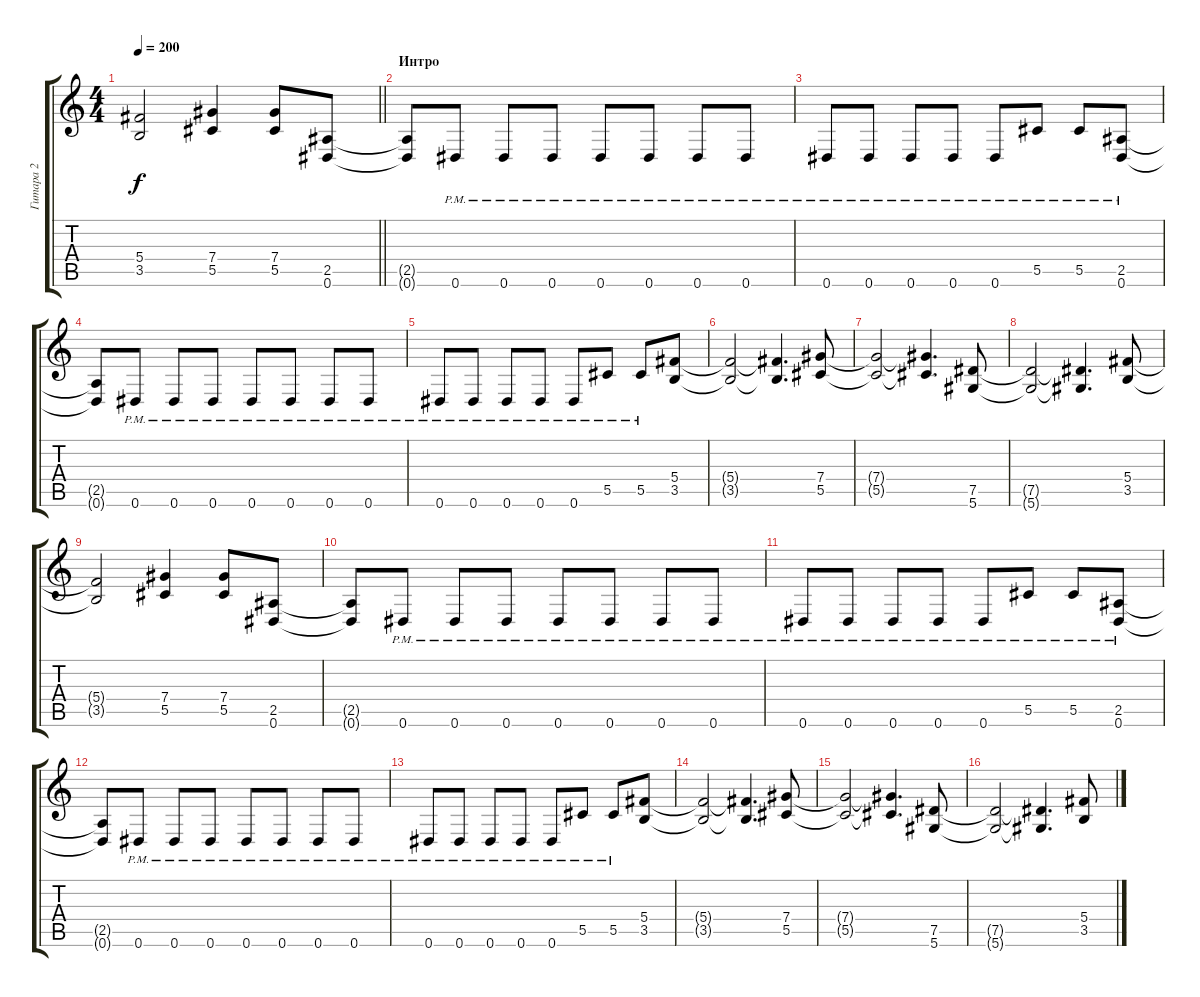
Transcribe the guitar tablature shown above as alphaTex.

\track ("Гитара 2" "Гитара 2") {instrument distortionguitar}
\staff {score tabs}
\tuning (Eb4 Bb3 Gb3 Db3 Ab2 Eb2) {hide}
\ts (4 4)
\tempo 200
\clef g2
\barLineRight lightlight
\ks c
(5.4{t} 3.5{t}).2{dy f} (7.4 5.5).4 (7.4 5.5).8 (2.5 0.6).8 |
\section ("" "Интро")
(2.5{t} 0.6{t}).8 0.6{pm}.8 0.6{pm}.8 0.6{pm}.8 0.6{pm}.8 0.6{pm}.8 0.6{pm}.8 0.6{pm}.8 |
0.6{pm}.8 0.6{pm}.8 0.6{pm}.8 0.6{pm}.8 0.6{pm}.8 5.5{pm}.8 5.5{pm}.8 (2.5 0.6{pm}).8 |
(2.5{t} 0.6{t}).8 0.6{pm}.8 0.6{pm}.8 0.6{pm}.8 0.6{pm}.8 0.6{pm}.8 0.6{pm}.8 0.6{pm}.8 |
0.6{pm}.8 0.6{pm}.8 0.6{pm}.8 0.6{pm}.8 0.6{pm}.8 5.5{pm}.8 5.5{pm}.8 (5.4 3.5).8 |
(5.4{t} 3.5{t}).2 (5.4{t} 3.5{t}).4{d} (7.4 5.5).8 |
(7.4{t} 5.5{t}).2 (7.4{t} 5.5{t}).4{d} (7.5 5.6).8 |
(7.5{t} 5.6{t}).2 (7.5{t} 5.6{t}).4{d} (5.4 3.5).8 |
(5.4{t} 3.5{t}).2 (7.4 5.5).4 (7.4 5.5).8 (2.5 0.6).8 |
(2.5{t} 0.6{t}).8 0.6{pm}.8 0.6{pm}.8 0.6{pm}.8 0.6{pm}.8 0.6{pm}.8 0.6{pm}.8 0.6{pm}.8 |
0.6{pm}.8 0.6{pm}.8 0.6{pm}.8 0.6{pm}.8 0.6{pm}.8 5.5{pm}.8 5.5{pm}.8 (2.5 0.6{pm}).8 |
(2.5{t} 0.6{t}).8 0.6{pm}.8 0.6{pm}.8 0.6{pm}.8 0.6{pm}.8 0.6{pm}.8 0.6{pm}.8 0.6{pm}.8 |
0.6{pm}.8 0.6{pm}.8 0.6{pm}.8 0.6{pm}.8 0.6{pm}.8 5.5{pm}.8 5.5{pm}.8 (5.4 3.5).8 |
(5.4{t} 3.5{t}).2 (5.4{t} 3.5{t}).4{d} (7.4 5.5).8 |
(7.4{t} 5.5{t}).2 (7.4{t} 5.5{t}).4{d} (7.5 5.6).8 |
(7.5{t} 5.6{t}).2 (7.5{t} 5.6{t}).4{d} (5.4 3.5).8
